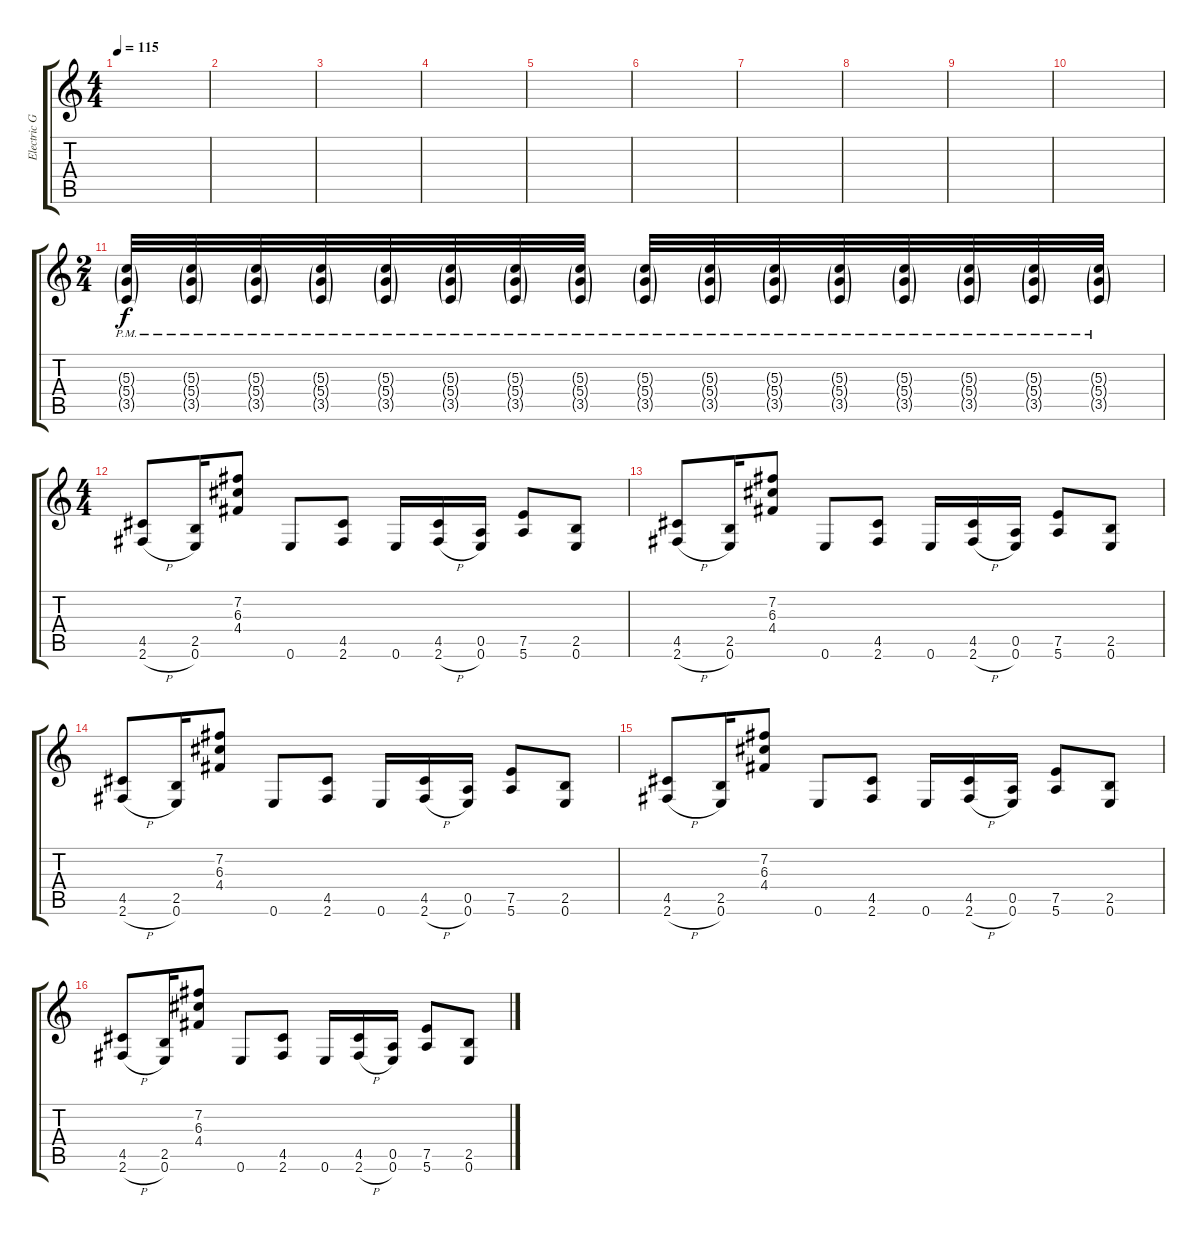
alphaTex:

\track ("Electric Guitar" "Electric G") {instrument overdrivenguitar}
\staff {score tabs}
\tuning (E4 B3 G3 D3 A2 E2) {hide}
\ts (4 4)
\tempo 115
\clef g2
\ks c
|
|
|
|
|
|
|
|
|
|
\ts (2 4)
(5.3{g pm} 5.4{g pm} 3.5{g pm}).32 (5.3{g pm} 5.4{g pm} 3.5{g pm}).32 (5.3{g pm} 5.4{g pm} 3.5{g pm}).32 (5.3{g pm} 5.4{g pm} 3.5{g pm}).32 (5.3{g pm} 5.4{g pm} 3.5{g pm}).32 (5.3{g pm} 5.4{g pm} 3.5{g pm}).32 (5.3{g pm} 5.4{g pm} 3.5{g pm}).32 (5.3{g pm} 5.4{g pm} 3.5{g pm}).32 (5.3{g pm} 5.4{g pm} 3.5{g pm}).32 (5.3{g pm} 5.4{g pm} 3.5{g pm}).32 (5.3{g pm} 5.4{g pm} 3.5{g pm}).32 (5.3{g pm} 5.4{g pm} 3.5{g pm}).32 (5.3{g pm} 5.4{g pm} 3.5{g pm}).32 (5.3{g pm} 5.4{g pm} 3.5{g pm}).32 (5.3{g pm} 5.4{g pm} 3.5{g pm}).32 (5.3{g pm} 5.4{g pm} 3.5{g pm}).32 |
\ts (4 4)
(4.5 2.6{h}).8 (2.5 0.6).16 (7.2 6.3 4.4).8 0.6.8 (4.5 2.6).8 0.6.16 (4.5 2.6{h}).16 (0.5 0.6).16 (7.5 5.6).8 (2.5 0.6).8 |
(4.5 2.6{h}).8 (2.5 0.6).16 (7.2 6.3 4.4).8 0.6.8 (4.5 2.6).8 0.6.16 (4.5 2.6{h}).16 (0.5 0.6).16 (7.5 5.6).8 (2.5 0.6).8 |
(4.5 2.6{h}).8 (2.5 0.6).16 (7.2 6.3 4.4).8 0.6.8 (4.5 2.6).8 0.6.16 (4.5 2.6{h}).16 (0.5 0.6).16 (7.5 5.6).8 (2.5 0.6).8 |
(4.5 2.6{h}).8 (2.5 0.6).16 (7.2 6.3 4.4).8 0.6.8 (4.5 2.6).8 0.6.16 (4.5 2.6{h}).16 (0.5 0.6).16 (7.5 5.6).8 (2.5 0.6).8 |
(4.5 2.6{h}).8 (2.5 0.6).16 (7.2 6.3 4.4).8 0.6.8 (4.5 2.6).8 0.6.16 (4.5 2.6{h}).16 (0.5 0.6).16 (7.5 5.6).8 (2.5 0.6).8
